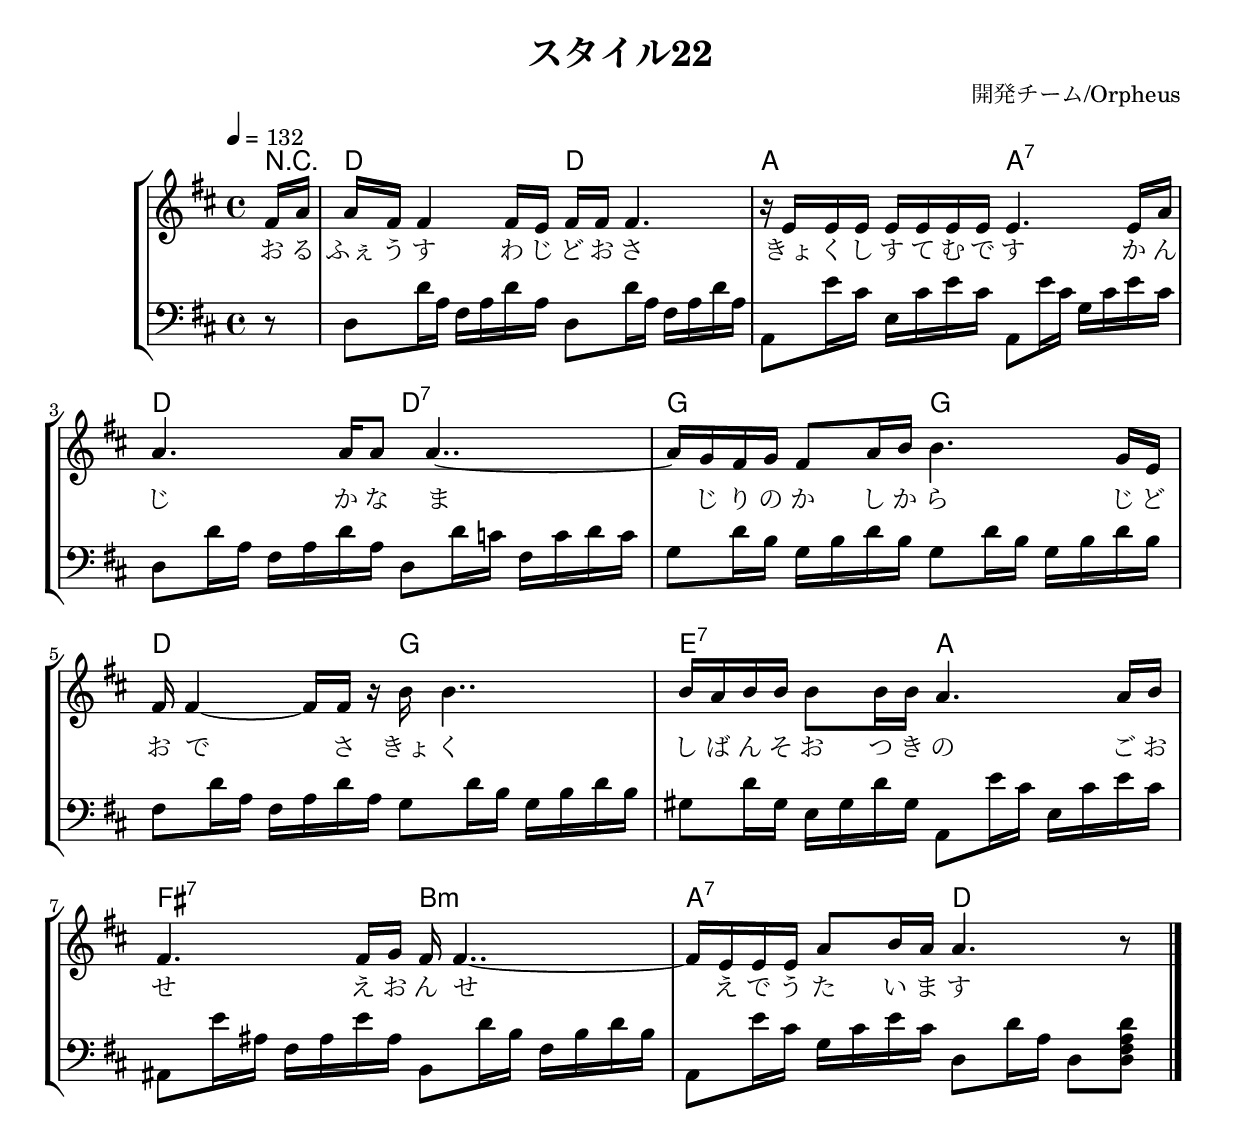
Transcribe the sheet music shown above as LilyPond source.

\version "2.12.1"

\header {
	title = \markup {スタイル22}
	composer = \markup \center-column {開発チーム/Orpheus}
}

harmony = \chordmode {
		r8d2 d a a:7 d d:7 g g d g e:7 a fis:7 b:m a:7 d 
}

melody = {
	\set Staff.midiInstrument = #"fss0.5"
	\partial 8*1
		\key d \major
	\tempo 4 = 132
fis'16  a'16 
	a'16  fis'16  fis'4  fis'16  e'16  fis'16  fis'16  fis'4. 
	r16  e'16  e'16  e'16  e'16  e'16  e'16  e'16  e'4.  e'16  a'16 
	a'4.  a'16  a'8  a'4..~ 
	a'16  g'16  fis'16  g'16  fis'8  a'16  b'16  b'4.  g'16  e'16 
	fis'16  fis'4~fis'16  fis'16  r16  b'16  b'4.. 
	b'16  a'16  b'16  b'16  b'8  b'16  b'16  a'4.  a'16  b'16 
	fis'4.  fis'16  g'16  fis'16  fis'4..~ 
	fis'16  e'16  e'16  e'16  a'8  b'16  a'16  a'4.  	r8 }

words = \lyricmode {
	お  る  ふぇ  う  す  わ  じ  ど  お  さ  きょ  く  し  す  て  む  で  す  か  ん  じ  か  な  ま  じ  り  の  か  し  か  ら  じ  ど  お  で  さ  きょ  く  し  ば  ん  そ  お  つ  き  の  ご  お  せ  え  お  ん  せ  え  で  う  た  い  ま  す  
}

tempochange = {
	\tempo 4 = 132
	r1 | r1 | r1 | r1 | r1 | r1 | r1 | r1 \bar "|."
}

mainacc = {
	\clef bass
	\set Staff.midiInstrument = #"Whistle"
	\key d \major
	\tempo 4 = 132
	\partial 8*1
	r8	d8 d'16 a16   fis16 a16 d'16 a16
	d8 d'16 a16   fis16 a16 d'16 a16
	a,8 e'16 cis'16   e16 cis'16 e'16 cis'16
	a,8 e'16 cis'16   g16 cis'16 e'16 cis'16
	d8 d'16 a16   fis16 a16 d'16 a16
	d8 d'16 c'16   fis16 c'16 d'16 c'16
	g8 d'16 b16   g16 b16 d'16 b16
	g8 d'16 b16   g16 b16 d'16 b16
	fis8 d'16 a16   fis16 a16 d'16 a16
	g8 d'16 b16   g16 b16 d'16 b16
	gis8 d'16 gis16   e16 gis16 d'16 gis16
	a,8 e'16 cis'16   e16 cis'16 e'16 cis'16
	ais,8 e'16 ais16   fis16 ais16 e'16 ais16
	b,8 d'16 b16   fis16 b16 d'16 b16
	a,8 e'16 cis'16   g16 cis'16 e'16 cis'16
	d8 d'16 a16 d8 <d fis a d'>8
	\bar "|."
}

subacc = {
	\clef bass
	\set Staff.midiInstrument = #"Pad 4 (choir)"
	\key d \major
	\tempo 4 = 132
	\partial 8*1
	r8	<d a d'>16 fis16 <a d'>16 fis16   <d a d'>16 fis16 <a d'>16 fis16
	<d a d'>16 fis16 <a d'>16 fis16   <d a d'>16 fis16 <a d'>16 fis16
	<a, cis' e'>16 e16 <cis' e'>16 e16   <a, cis' e'>16 e16 <cis' e'>16 e16
	<a, cis' e'>16 g16 <cis' e'>16 g16   <a, cis' e'>16 g16 <cis' e'>16 g16
	<d a d'>16 fis16 <a d'>16 fis16   <d a d'>16 fis16 <a d'>16 fis16
	<d c' d'>16 fis16 <c' d'>16 fis16   <d c' d'>16 fis16 <c' d'>16 fis16
	<g b d'>16 g16 <b d'>16 g16   <g b d'>16 g16 <b d'>16 g16
	<g b d'>16 g16 <b d'>16 g16   <g b d'>16 g16 <b d'>16 g16
	<fis a d'>16 fis16 <a d'>16 fis16   <fis a d'>16 fis16 <a d'>16 fis16
	<g b d'>16 g16 <b d'>16 g16   <g b d'>16 g16 <b d'>16 g16
	<gis gis d'>16 e16 <gis d'>16 e16   <gis gis d'>16 e16 <gis d'>16 e16
	<a, cis' e'>16 e16 <cis' e'>16 e16   <a, cis' e'>16 e16 <cis' e'>16 e16
	<ais, ais e'>16 fis16 <ais e'>16 fis16   <ais, ais e'>16 fis16 <ais e'>16 fis16
	<b, b d'>16 fis16 <b d'>16 fis16   <b, b d'>16 fis16 <b d'>16 fis16
	<a, cis' e'>16 g16 <cis' e'>16 g16   <a, cis' e'>16 g16 <cis' e'>16 g16
	<d fis a d'>8 <d fis a d'>8 <d fis a d'>4
	\bar "|."
}

percA = {
	\drummode {
	\partial 8*1
	r8	r4 hh4 hh4 hh4  |hh4 hh4 hh4 hh4  |hh4 hh4 hh4 hh4  |hh4 hh4 hh4 hh4  |r4 hh4 hh4 hh4  |hh4 hh4 hh4 hh4  |hh4 hh4 hh4 hh4  |hh4 hh4 hh4 hh4  \bar "|."
	}
}

percB = {
	\drummode {
	\partial 8*1
	r8	r8 hhp4 hhp4 hhp4 hhp8  |r8 hhp4 hhp4 hhp4 hhp8  |r8 hhp4 hhp4 hhp4 hhp8  |r8 hhp4 hhp4 hhp4 hhp8  |r8 hhp4 hhp4 hhp4 hhp8  |r8 hhp4 hhp4 hhp4 hhp8  |r8 hhp4 hhp4 hhp4 hhp8  |r8 hhp4 hhp2 r8  \bar "|."
	}
}

percC = {
	\drummode {
	\partial 8*1
	r8	r4 sn2 sn4  |r4 sn2 sn8. sn16  |r4 sn2 sn4  |r4 sn2 sn8. sn16  |r4 sn2 sn4  |r4 sn2 sn8. sn16  |r4 sn2 sn4  |r4 sn4 r16 sn16 sn8. sn16 sn16 sn16  \bar "|."
	}
}

percD = {
	\drummode {
	\partial 8*1
	r8	bd2 bd8 bd16 bd4 r16  |bd2 bd8 bd16 bd4 r16  |bd2 bd8 bd16 bd4 r16  |bd2 bd8 bd16 bd4 r16  |bd2 bd8 bd16 bd4 r16  |bd2 bd8 bd16 bd4 r16  |bd2 bd8 bd16 bd4 r16  |bd4. bd8 bd4 bd4  \bar "|."
	}
}

percE = {
	\drummode {
	\partial 8*1
	r8	cymc1  |r1 |r1 |r1 |cymc1  |r1 |r1 |r1 \bar "|."
	}
}

\score {
	<<
		\new StaffGroup <<
			\new ChordNames {\harmony}
			\new Voice = "melody" {\melody}
			\new Lyrics \lyricsto "melody" \words
			\new Staff = "mainacc" {\mainacc}
		>>
	>>
	\layout { }
}
